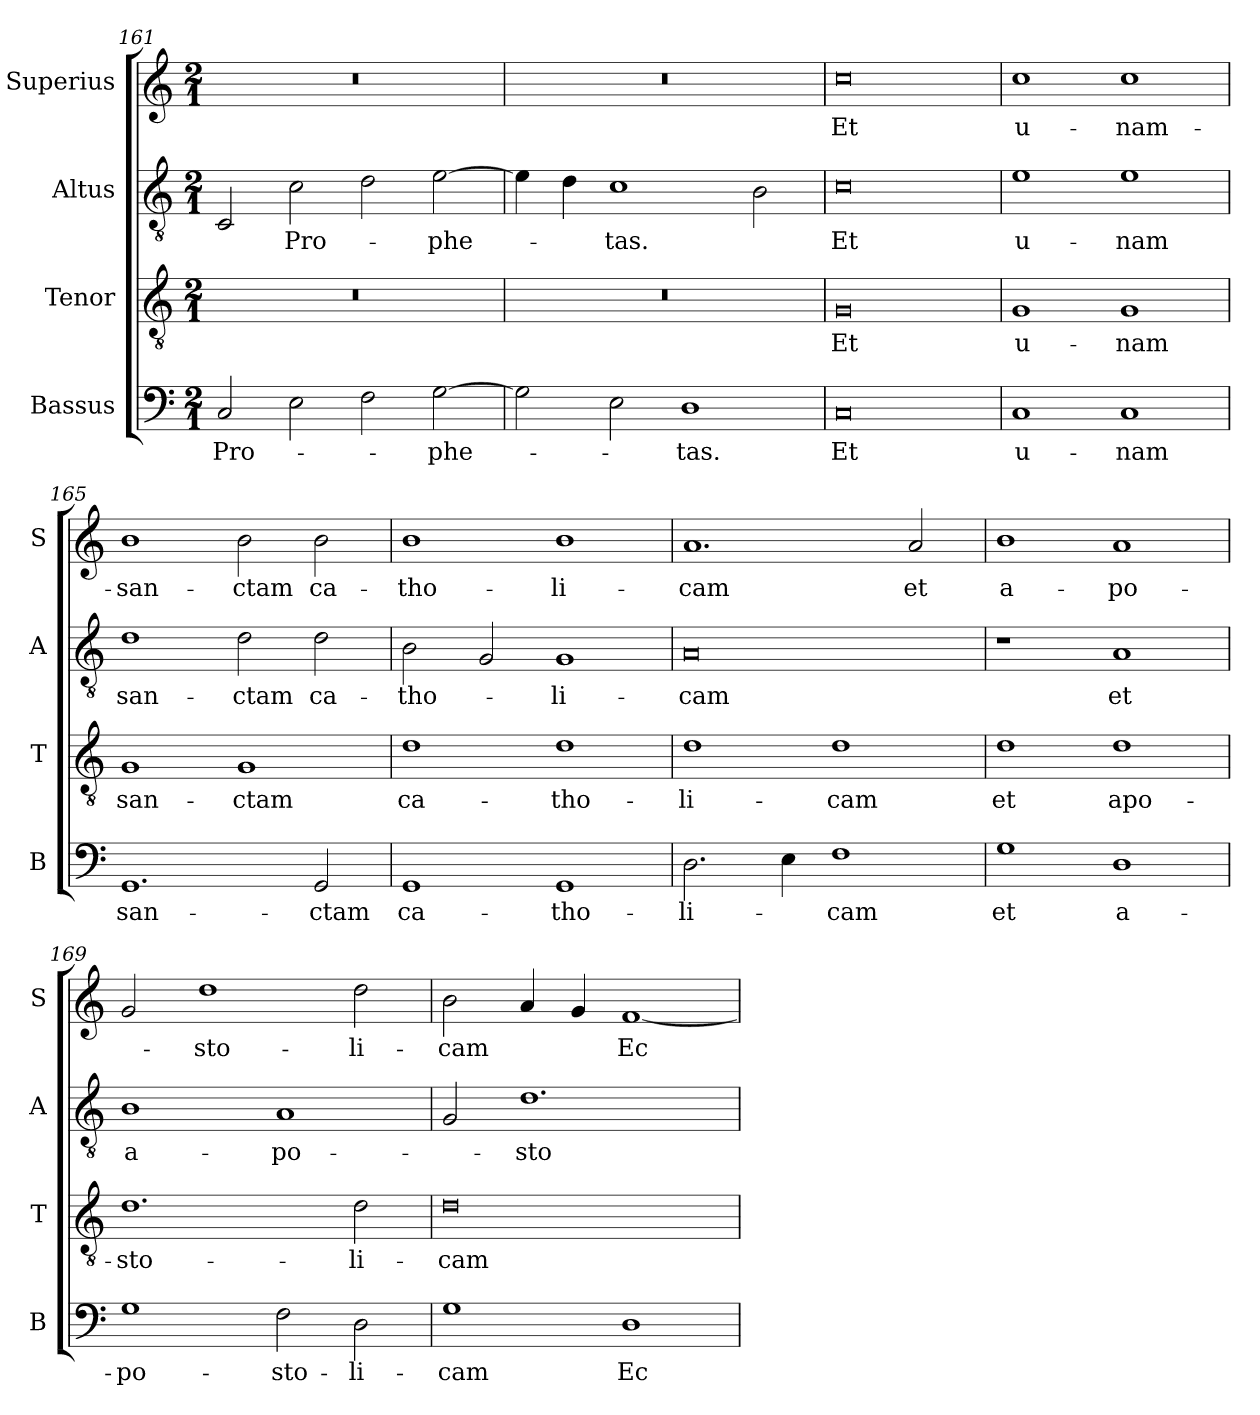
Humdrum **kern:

**kern	**text	**kern	**text	**kern	**text	**kern	**text
*part4	*part4	*part3	*part3	*part2	*part2	*part1	*part1
*staff4	*staff4	*staff3	*staff3	*staff2	*staff2	*staff1	*staff1
*I"Bassus	*	*I"Tenor	*	*I"Altus	*	*I"Superius	*
*I'B	*	*I'T	*	*I'A	*	*I'S	*
*clefF4	*	*clefGv2	*	*clefGv2	*	*clefG2	*
*k[]	*	*k[]	*	*k[]	*	*k[]	*
*M2/1	*	*M2/1	*	*M2/1	*	*M2/1	*
=161	=161	=161	=161	=161	=161	=161	=161
!	!LO:LY:i	!	!	!	!	!	!
2C	Pro-	0r	.	2C	.	0r	.
2E	.	.	.	2c	Pro-	.	.
2F	.	.	.	2d	.	.	.
!	!LO:LY:i	!	!	!	!	!	!
[2G	-phe-	.	.	[2e	-phe-	.	.
=162	=162	=162	=162	=162	=162	=162	=162
2G]	.	0r	.	4e]	.	0r	.
.	.	.	.	4d	.	.	.
2E	.	.	.	1c	-tas.	.	.
!	!LO:LY:i	!	!	!	!	!	!
1D	-tas.	.	.	.	.	.	.
.	.	.	.	2B	.	.	.
=163	=163	=163	=163	=163	=163	=163	=163
!	!LO:LY:i	!	!	!	!	!	!
0C	Et	0G	Et	0c	Et	0cc	Et
=164	=164	=164	=164	=164	=164	=164	=164
!	!LO:LY:i	!	!	!	!	!	!
1C	u-	1G	u-	1e	u-	1cc	u-
!	!LO:LY:i	!	!	!	!	!	!
1C	-nam	1G	-nam	1e	-nam	1cc	-nam-
=165	=165	=165	=165	=165	=165	=165	=165
!	!LO:LY:i	!	!	!	!	!	!
1.GG	san-	1G	san-	1d	san-	1b	-san-
.	.	1G	-ctam	2d	-ctam	2b	-ctam
!	!LO:LY:i	!	!	!	!	!	!
2GG	-ctam	.	.	2d	ca-	2b	ca-
=166	=166	=166	=166	=166	=166	=166	=166
!	!LO:LY:i	!	!	!	!	!	!
1GG	ca-	1d	ca-	2B	-tho-	1b	-tho-
.	.	.	.	2G	.	.	.
!	!LO:LY:i	!	!	!	!	!	!
1GG	-tho-	1d	-tho-	1G	-li-	1b	-li-
=167	=167	=167	=167	=167	=167	=167	=167
!	!LO:LY:i	!	!	!	!	!	!
2.D	-li-	1d	-li-	0A	-cam	1.a	-cam
4E	.	.	.	.	.	.	.
!	!LO:LY:i	!	!	!	!	!	!
1F	-cam	1d	-cam	.	.	.	.
.	.	.	.	.	.	2a	et
=168	=168	=168	=168	=168	=168	=168	=168
!	!LO:LY:i	!	!	!	!	!	!
1G	et	1d	et	1r	.	1b	a-
!	!LO:LY:i	!	!	!	!	!	!
1D	a-	1d	apo-	1A	et	1a	-po-
=169	=169	=169	=169	=169	=169	=169	=169
!	!LO:LY:i	!	!	!	!	!	!
1G	-po-	1.d	-sto-	1B	a-	2g	.
.	.	.	.	.	.	1dd	-sto-
!	!LO:LY:i	!	!	!	!	!	!
2F	-sto-	.	.	1A	-po-	.	.
!	!LO:LY:i	!	!	!	!	!	!
2D	-li-	2d	-li-	.	.	2dd	-li-
=170	=170	=170	=170	=170	=170	=170	=170
!	!LO:LY:i	!	!	!	!	!	!
1G	-cam	0d	-cam	2G	.	2b	-cam
.	.	.	.	1.d	-sto-	4a	.
.	.	.	.	.	.	4g	.
!	!LO:LY:i	!	!	!	!	!	!
1D	Ec-	.	.	.	.	[1f	Ec-
=	=	=	=	=	=	=	=
*-	*-	*-	*-	*-	*-	*-	*-
